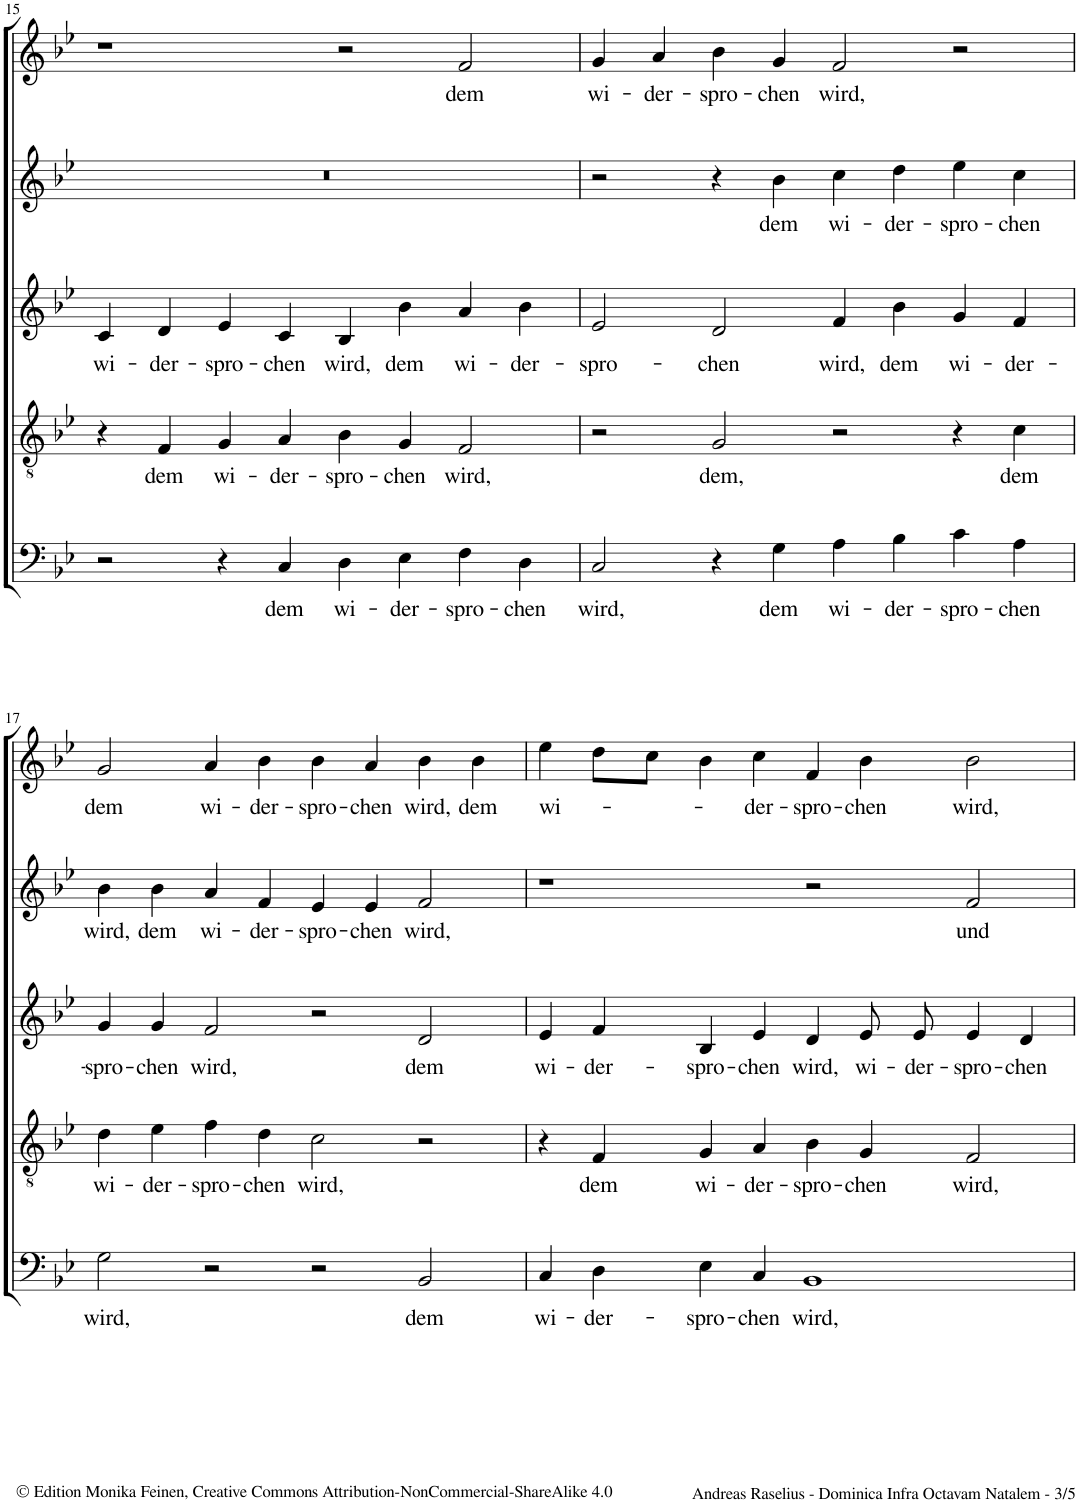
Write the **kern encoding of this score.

**kern	**text	**kern	**text	**kern	**text	**kern	**text	**kern	**text
*part5	*part5	*part4	*part4	*part3	*part3	*part2	*part2	*part1	*part1
*staff5	*staff5	*staff4	*staff4	*staff3	*staff3	*staff2	*staff2	*staff1	*staff1
*I"Bassus	*	*I"Tenor [Lydius]	*	*I"Altus	*	*I"Quintus	*	*I"Cantus	*
!!LO:PB:g=z
*clefF4	*	*clefGv2	*	*clefG2	*	*clefG2	*	*clefG2	*
*k[b-e-]	*	*k[b-e-]	*	*k[b-e-]	*	*k[b-e-]	*	*k[b-e-]	*
*M4/2	*	*M4/2	*	*M4/2	*	*M4/2	*	*M4/2	*
*met(c)	*	*met(c)	*	*met(c)	*	*met(c)	*	*met(c)	*
=15	=15	=15	=15	=15	=15	=15	=15	=15	=15
!	!	!	!	!	!LO:LY:b	!	!	!	!
2r	.	4r	.	4c/	wi-	0r	.	1r	.
!	!	!	!LO:LY:b	!	!LO:LY:b	!	!	!	!
.	.	4F/	dem	4d/	-der-	.	.	.	.
!	!	!	!LO:LY:b	!	!LO:LY:b	!	!	!	!
4r	.	4G/	wi-	4e-/	-spro-	.	.	.	.
!	!LO:LY:b	!	!LO:LY:b	!	!LO:LY:b	!	!	!	!
4C/	dem	4A/	-der-	4c/	-chen	.	.	.	.
!	!LO:LY:b	!	!LO:LY:b	!	!LO:LY:b	!	!	!	!
4D\	wi-	4B-\	-spro-	4B-/	wird,	.	.	2r	.
!	!LO:LY:b	!	!LO:LY:b	!	!LO:LY:b	!	!	!	!
4E-\	-der-	4G/	-chen	4b-\	dem	.	.	.	.
!	!LO:LY:b	!	!LO:LY:b	!	!LO:LY:b	!	!	!	!LO:LY:b
4F\	-spro-	2F/	wird,	4a/	wi-	.	.	2f/	dem
!	!LO:LY:b	!	!	!	!LO:LY:b	!	!	!	!
4D\	-chen	.	.	4b-\	-der-	.	.	.	.
=16	=16	=16	=16	=16	=16	=16	=16	=16	=16
!	!LO:LY:b	!	!	!	!LO:LY:b	!	!	!	!LO:LY:b
2C/	wird,	2r	.	2e-/	-spro-	2r	.	4g/	wi-
!	!	!	!	!	!	!	!	!	!LO:LY:b
.	.	.	.	.	.	.	.	4a/	-der-
!	!	!	!LO:LY:b	!	!LO:LY:b	!	!	!	!LO:LY:b
4r	.	2G/	dem,	2d/	-chen	4r	.	4b-\	-spro-
!	!LO:LY:b	!	!	!	!	!	!LO:LY:b	!	!LO:LY:b
4G\	dem	.	.	.	.	4b-\	dem	4g/	-chen
!	!LO:LY:b	!	!	!	!LO:LY:b	!	!LO:LY:b	!	!LO:LY:b
4A\	wi-	2r	.	4f/	wird,	4cc\	wi-	2f/	wird,
!	!LO:LY:b	!	!	!	!LO:LY:b	!	!LO:LY:b	!	!
4B-\	-der-	.	.	4b-\	dem	4dd\	-der-	.	.
!	!LO:LY:b	!	!	!	!LO:LY:b	!	!LO:LY:b	!	!
4c\	-spro-	4r	.	4g/	wi-	4ee-\	-spro-	2r	.
!	!LO:LY:b	!	!LO:LY:b	!	!LO:LY:b	!	!LO:LY:b	!	!
4A\	-chen	4c\	dem	4f/	-der-	4cc\	-chen	.	.
!!LO:LB:g=z
=17	=17	=17	=17	=17	=17	=17	=17	=17	=17
!	!LO:LY:b	!	!LO:LY:b	!	!LO:LY:b	!	!LO:LY:b	!	!LO:LY:b
2G\	wird,	4d\	wi-	4g/	spro-	4b-\	wird,	2g/	dem
!	!	!	!LO:LY:b	!	!LO:LY:b	!	!LO:LY:b	!	!
.	.	4e-\	-der-	4g/	-chen	4b-\	dem	.	.
!	!	!	!LO:LY:b	!	!LO:LY:b	!	!LO:LY:b	!	!LO:LY:b
2r	.	4f\	-spro-	2f/	wird,	4a/	wi-	4a/	wi-
!	!	!	!LO:LY:b	!	!	!	!LO:LY:b	!	!LO:LY:b
.	.	4d\	-chen	.	.	4f/	-der-	4b-\	-der-
!	!	!	!LO:LY:b	!	!	!	!LO:LY:b	!	!LO:LY:b
2r	.	2c\	wird,	2r	.	4e-/	-spro-	4b-\	-spro-
!	!	!	!	!	!	!	!LO:LY:b	!	!LO:LY:b
.	.	.	.	.	.	4e-/	-chen	4a/	-chen
!	!LO:LY:b	!	!	!	!LO:LY:b	!	!LO:LY:b	!	!LO:LY:b
2BB-/	dem	2r	.	2d/	dem	2f/	wird,	4b-\	wird,
!	!	!	!	!	!	!	!	!	!LO:LY:b
.	.	.	.	.	.	.	.	4b-\	dem
=18	=18	=18	=18	=18	=18	=18	=18	=18	=18
!	!LO:LY:b	!	!	!	!LO:LY:b	!	!	!	!LO:LY:b
4C/	wi-	4r	.	4e-/	wi-	1r	.	4ee-\	wi-
!	!LO:LY:b	!	!LO:LY:b	!	!LO:LY:b	!	!	!	!
4D\	-der-	4F/	dem	4f/	-der-	.	.	8dd\L	.
.	.	.	.	.	.	.	.	8cc\J	.
!	!LO:LY:b	!	!LO:LY:b	!	!LO:LY:b	!	!	!	!
4E-\	-spro-	4G/	wi-	4B-/	-spro-	.	.	4b-\	.
!	!LO:LY:b	!	!LO:LY:b	!	!LO:LY:b	!	!	!	!LO:LY:b
4C/	-chen	4A/	-der-	4e-/	-chen	.	.	4cc\	-der-
!	!LO:LY:b	!	!LO:LY:b	!	!LO:LY:b	!	!	!	!LO:LY:b
1BB-	wird,	4B-\	-spro-	4d/	wird,	2r	.	4f/	-spro-
!	!	!	!LO:LY:b	!	!LO:LY:b	!	!	!	!LO:LY:b
.	.	4G/	-chen	8e-/L	wi-	.	.	4b-\	-chen
!	!	!	!	!	!LO:LY:b	!	!	!	!
.	.	.	.	8e-/J	-der-	.	.	.	.
!	!	!	!LO:LY:b	!	!LO:LY:b	!	!LO:LY:b	!	!LO:LY:b
.	.	2F/	wird,	4e-/	-spro-	2f/	und	2b-\	wird,
!	!	!	!	!	!LO:LY:b	!	!	!	!
.	.	.	.	4d/	-chen	.	.	.	.
=	=	=	=	=	=	=	=	=	=
*-	*-	*-	*-	*-	*-	*-	*-	*-	*-
